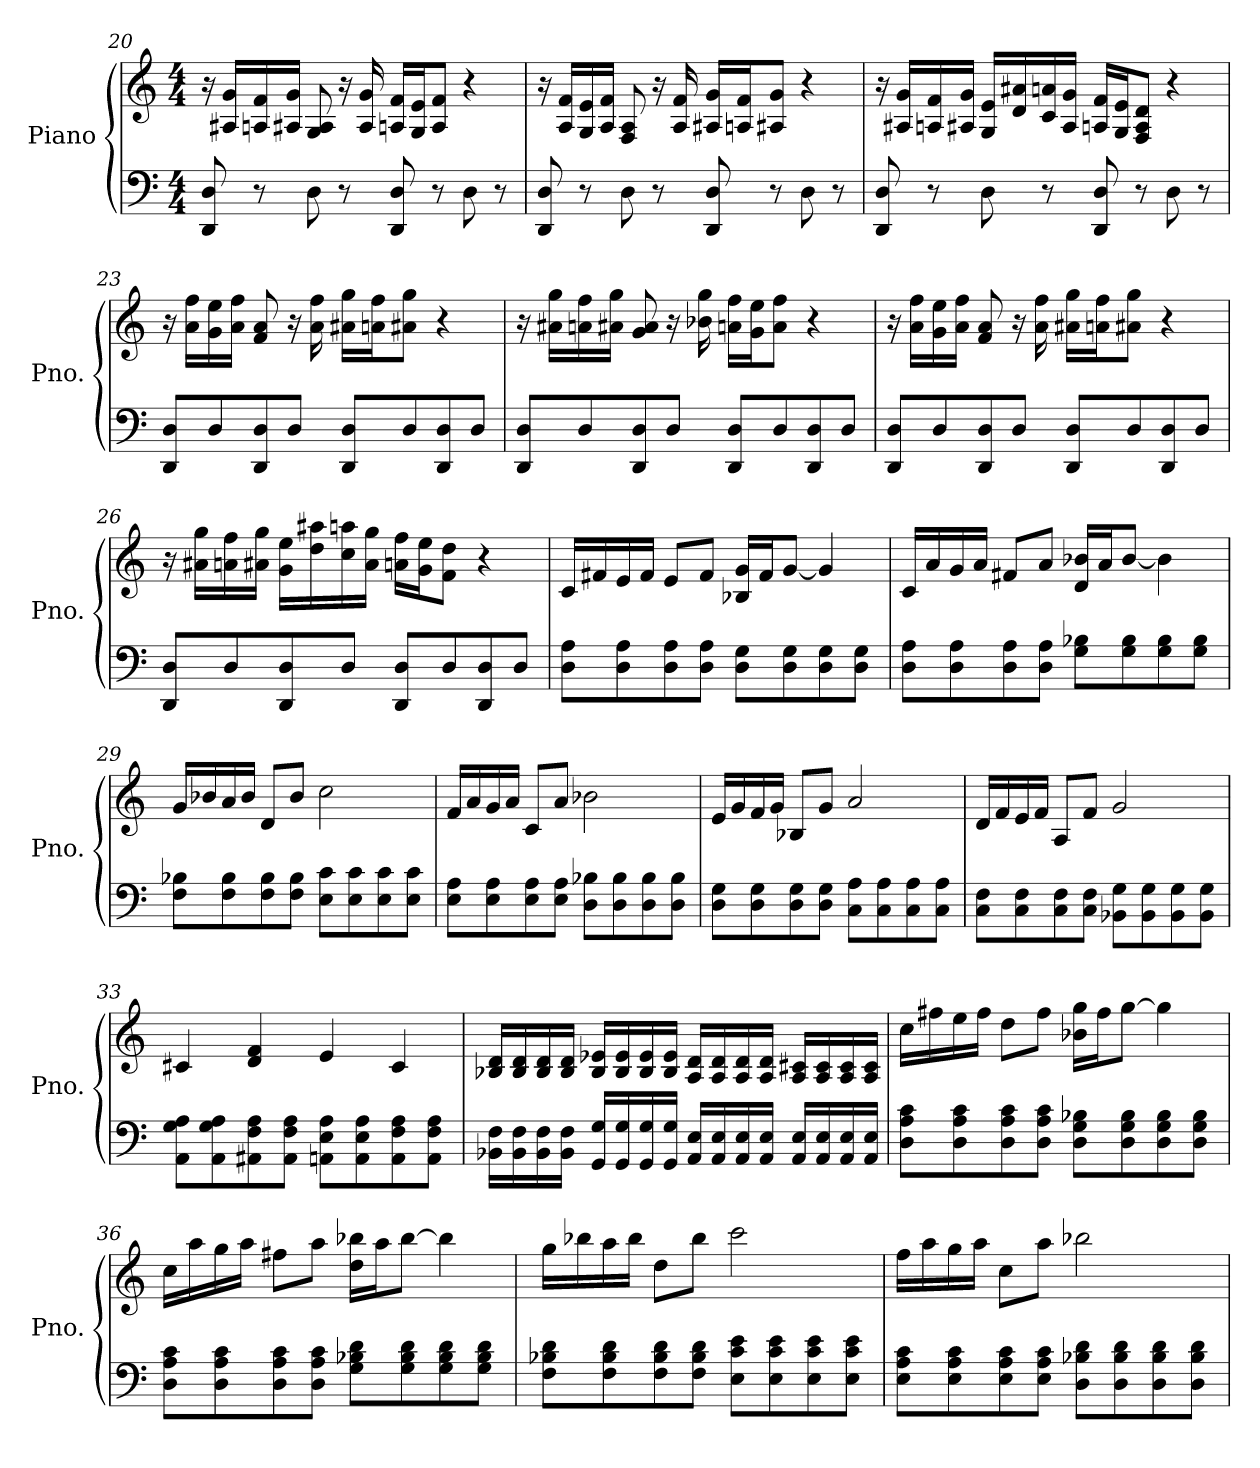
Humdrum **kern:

**kern	**kern
*part1	*part1
*staff2	*staff1
*I"Piano	*
*I'Pno.	*
*clefF4	*clefG2
*k[]	*k[]
*M4/4	*M4/4
=20	=20
8DD/ 8D/	16r
.	16A#X/ 16g/LL
8r	16An/ 16f/
.	16A#X/ 16g/JJ
8D\	8G/ 8A#/
8r	16r
.	16A#/ 16g/
8DD/ 8D/	16An/ 16f/LL
.	16G/ 16e/J
8r	8A/ 8f/J
8D\	4r
8r	.
!!LO:LB:g=z
=21	=21
8DD/ 8D/	16r
.	16A/ 16f/LL
8r	16G/ 16e/
.	16A/ 16f/JJ
8D\	8F/ 8A/
8r	16r
.	16A/ 16f/
8DD/ 8D/	16A#X/ 16g/LL
.	16An/ 16f/J
8r	8A#X/ 8g/J
8D\	4r
8r	.
=22	=22
8DD/ 8D/	16r
.	16A#X/ 16g/LL
8r	16An/ 16f/
.	16A#X/ 16g/JJ
8D\	16G/ 16e/LL
.	16d/ 16a#X/
8r	16c/ 16an/
.	16A#/ 16g/JJ
8DD/ 8D/	16An/ 16f/LL
.	16G/ 16e/J
8r	8F/ 8A/ 8d/J
8D\	4r
8r	.
!!LO:LB:g=z
=23	=23
8DD/ 8D/L	16r
.	16a\ 16ff\LL
8D/	16g\ 16ee\
.	16a\ 16ff\JJ
8DD/ 8D/	8f/ 8a/
8D/J	16r
.	16a\ 16ff\
8DD/ 8D/L	16a#X\ 16gg\LL
.	16an\ 16ff\J
8D/	8a#X\ 8gg\J
8DD/ 8D/	4r
8D/J	.
=24	=24
8DD/ 8D/L	16r
.	16a#X\ 16gg\LL
8D/	16an\ 16ff\
.	16a#X\ 16gg\JJ
8DD/ 8D/	8g/ 8a#/
8D/J	16r
.	16b-X\ 16gg\
8DD/ 8D/L	16an\ 16ff\LL
.	16g\ 16ee\J
8D/	8a\ 8ff\J
8DD/ 8D/	4r
8D/J	.
=25	=25
8DD/ 8D/L	16r
.	16a\ 16ff\LL
8D/	16g\ 16ee\
.	16a\ 16ff\JJ
8DD/ 8D/	8f/ 8a/
8D/J	16r
.	16a\ 16ff\
8DD/ 8D/L	16a#X\ 16gg\LL
.	16an\ 16ff\J
8D/	8a#X\ 8gg\J
8DD/ 8D/	4r
8D/J	.
!!LO:PB:g=z
=26	=26
8DD/ 8D/L	16r
.	16a#X\ 16gg\LL
8D/	16an\ 16ff\
.	16a#X\ 16gg\JJ
8DD/ 8D/	16g\ 16ee\LL
.	16dd\ 16aa#X\
8D/J	16cc\ 16aan\
.	16a#\ 16gg\JJ
8DD/ 8D/L	16an\ 16ff\LL
.	16g\ 16ee\J
8D/	8f\ 8dd\J
8DD/ 8D/	4r
8D/J	.
=27	=27
8D\ 8A\L	16c/LL
.	16f#X/
8D\ 8A\	16e/
.	16f#/JJ
8D\ 8A\	8e/L
8D\ 8A\J	8f#/J
8D\ 8G\L	16B-X/ 16g/LL
.	16f#/J
8D\ 8G\	[8g/J
8D\ 8G\	4g/]
8D\ 8G\J	.
=28	=28
8D\ 8A\L	16c/LL
.	16a/
8D\ 8A\	16g/
.	16a/JJ
8D\ 8A\	8f#X/L
8D\ 8A\J	8a/J
8G\ 8B-X\L	16d/ 16b-X/LL
.	16a/J
8G\ 8B-\	[8b-/J
8G\ 8B-\	4b-\]
8G\ 8B-\J	.
!!LO:LB:g=z
=29	=29
8F\ 8B-X\L	16g/LL
.	16b-X/
8F\ 8B-\	16a/
.	16b-/JJ
8F\ 8B-\	8d/L
8F\ 8B-\J	8b-/J
8E\ 8c\L	2cc\
8E\ 8c\	.
8E\ 8c\	.
8E\ 8c\J	.
=30	=30
8E\ 8A\L	16f/LL
.	16a/
8E\ 8A\	16g/
.	16a/JJ
8E\ 8A\	8c/L
8E\ 8A\J	8a/J
8D\ 8B-X\L	2b-X\
8D\ 8B-\	.
8D\ 8B-\	.
8D\ 8B-\J	.
=31	=31
8D\ 8G\L	16e/LL
.	16g/
8D\ 8G\	16f/
.	16g/JJ
8D\ 8G\	8B-X/L
8D\ 8G\J	8g/J
8C\ 8A\L	2a/
8C\ 8A\	.
8C\ 8A\	.
8C\ 8A\J	.
=32	=32
8C\ 8F\L	16d/LL
.	16f/
8C\ 8F\	16e/
.	16f/JJ
8C\ 8F\	8A/L
8C\ 8F\J	8f/J
8BB-X\ 8G\L	2g/
8BB-\ 8G\	.
8BB-\ 8G\	.
8BB-\ 8G\J	.
!!LO:LB:g=z
=33	=33
8AA\ 8G\ 8A\L	4c#X/
8AA\ 8G\ 8A\	.
8AA#X\ 8F\ 8A\	4d/ 4f/
8AA#\ 8F\ 8A\J	.
8AAn\ 8E\ 8A\L	4e/
8AA\ 8E\ 8A\	.
8AA\ 8F\ 8A\	4c#/
8AA\ 8F\ 8A\J	.
=34	=34
16BB-X\ 16F\LL	16B-X/ 16d/LL
16BB-\ 16F\	16B-/ 16d/
16BB-\ 16F\	16B-/ 16d/
16BB-\ 16F\JJ	16B-/ 16d/JJ
16GG/ 16G/LL	16B-/ 16e-X/LL
16GG/ 16G/	16B-/ 16e-/
16GG/ 16G/	16B-/ 16e-/
16GG/ 16G/JJ	16B-/ 16e-/JJ
16AA/ 16E/LL	16A/ 16d/LL
16AA/ 16E/	16A/ 16d/
16AA/ 16E/	16A/ 16d/
16AA/ 16E/JJ	16A/ 16d/JJ
16AA/ 16E/LL	16A/ 16c#X/LL
16AA/ 16E/	16A/ 16c#/
16AA/ 16E/	16A/ 16c#/
16AA/ 16E/JJ	16A/ 16c#/JJ
!!LO:LB:g=z
=35	=35
8D\ 8A\ 8c\L	16cc\LL
.	16ff#X\
8D\ 8A\ 8c\	16ee\
.	16ff#\JJ
8D\ 8A\ 8c\	8dd\L
8D\ 8A\ 8c\J	8ff#\J
8D\ 8G\ 8B-X\L	16b-X\ 16gg\LL
.	16ff#\J
8D\ 8G\ 8B-\	[8gg\J
8D\ 8G\ 8B-\	4gg\]
8D\ 8G\ 8B-\J	.
=36	=36
8D\ 8A\ 8c\L	16cc\LL
.	16aa\
8D\ 8A\ 8c\	16gg\
.	16aa\JJ
8D\ 8A\ 8c\	8ff#X\L
8D\ 8A\ 8c\J	8aa\J
8G\ 8B-X\ 8d\L	16dd\ 16bb-X\LL
.	16aa\J
8G\ 8B-\ 8d\	[8bb-\J
8G\ 8B-\ 8d\	4bb-\]
8G\ 8B-\ 8d\J	.
=37	=37
8F\ 8B-X\ 8d\L	16gg\LL
.	16bb-X\
8F\ 8B-\ 8d\	16aa\
.	16bb-\JJ
8F\ 8B-\ 8d\	8dd\L
8F\ 8B-\ 8d\J	8bb-\J
8E\ 8c\ 8e\L	2ccc\
8E\ 8c\ 8e\	.
8E\ 8c\ 8e\	.
8E\ 8c\ 8e\J	.
!!LO:LB:g=z
=38	=38
8E\ 8A\ 8c\L	16ff\LL
.	16aa\
8E\ 8A\ 8c\	16gg\
.	16aa\JJ
8E\ 8A\ 8c\	8cc\L
8E\ 8A\ 8c\J	8aa\J
8D\ 8B-X\ 8d\L	2bb-X\
8D\ 8B-\ 8d\	.
8D\ 8B-\ 8d\	.
8D\ 8B-\ 8d\J	.
=	=
*-	*-
